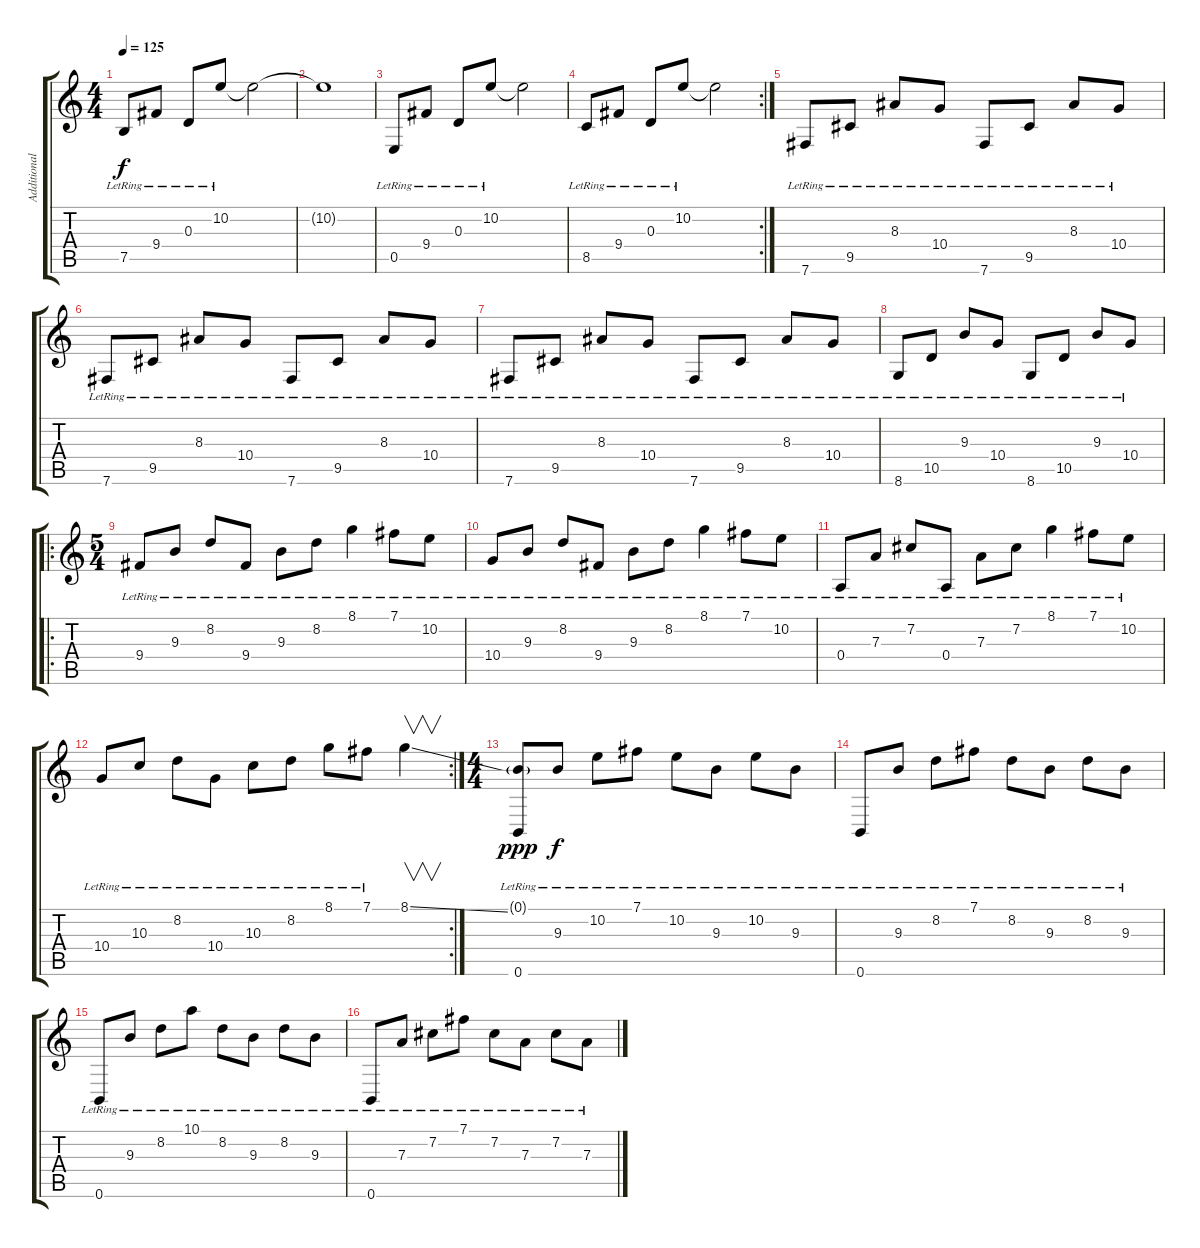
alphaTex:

\track ("Additional Guitar II" "Additional") {instrument acousticguitarsteel}
\staff {score tabs}
\tuning (B3 Gb3 D3 A2 E2 B1) {hide}
\ts (4 4)
\tempo 125
\clef g2
\ks c
7.5{lr}.8{dy f} 9.4{lr}.8 0.3{lr}.8 10.2{lr}.8 10.2{t}.2 |
10.2{t}.1 |
0.5{lr}.8 9.4{lr}.8 0.3{lr}.8 10.2{lr}.8 10.2{t}.2 |
\rc 2
8.5{lr}.8 9.4{lr}.8 0.3{lr}.8 10.2{lr}.8 10.2{t}.2 |
7.6{lr}.8 9.5{lr}.8 8.3{lr}.8 10.4{lr}.8 7.6{lr}.8 9.5{lr}.8 8.3{lr}.8 10.4{lr}.8 |
7.6{lr}.8 9.5{lr}.8 8.3{lr}.8 10.4{lr}.8 7.6{lr}.8 9.5{lr}.8 8.3{lr}.8 10.4{lr}.8 |
7.6{lr}.8 9.5{lr}.8 8.3{lr}.8 10.4{lr}.8 7.6{lr}.8 9.5{lr}.8 8.3{lr}.8 10.4{lr}.8 |
8.6{lr}.8 10.5{lr}.8 9.3{lr}.8 10.4{lr}.8 8.6{lr}.8 10.5{lr}.8 9.3{lr}.8 10.4{lr}.8 |
\ro
\ts (5 4)
9.4{lr}.8 9.3{lr}.8 8.2{lr}.8 9.4{lr}.8 9.3{lr}.8 8.2{lr}.8 8.1{lr}.4 7.1{lr}.8 10.2{lr}.8 |
10.4{lr}.8 9.3{lr}.8 8.2{lr}.8 9.4{lr}.8 9.3{lr}.8 8.2{lr}.8 8.1{lr}.4 7.1{lr}.8 10.2{lr}.8 |
0.4{lr}.8 7.3{lr}.8 7.2{lr}.8 0.4{lr}.8 7.3{lr}.8 7.2{lr}.8 8.1{lr}.4 7.1{lr}.8 10.2{lr}.8 |
\rc 2
10.4{lr}.8 10.3{lr}.8 8.2{lr}.8 10.4{lr}.8 10.3{lr}.8 8.2{lr}.8 8.1{lr}.8 7.1{lr}.8 8.1{ss}.4{v} |
\ts (4 4)
(0.1{g} 0.6{lr}).8{dy ppp} 9.3{lr}.8{dy f} 10.2{lr}.8 7.1{lr}.8 10.2{lr}.8 9.3{lr}.8 10.2{lr}.8 9.3{lr}.8 |
0.6{lr}.8 9.3{lr}.8 8.2{lr}.8 7.1{lr}.8 8.2{lr}.8 9.3{lr}.8 8.2{lr}.8 9.3{lr}.8 |
0.6{lr}.8 9.3{lr}.8 8.2{lr}.8 10.1{lr}.8 8.2{lr}.8 9.3{lr}.8 8.2{lr}.8 9.3{lr}.8 |
0.6{lr}.8 7.3{lr}.8 7.2{lr}.8 7.1{lr}.8 7.2{lr}.8 7.3{lr}.8 7.2{lr}.8 7.3{lr}.8
